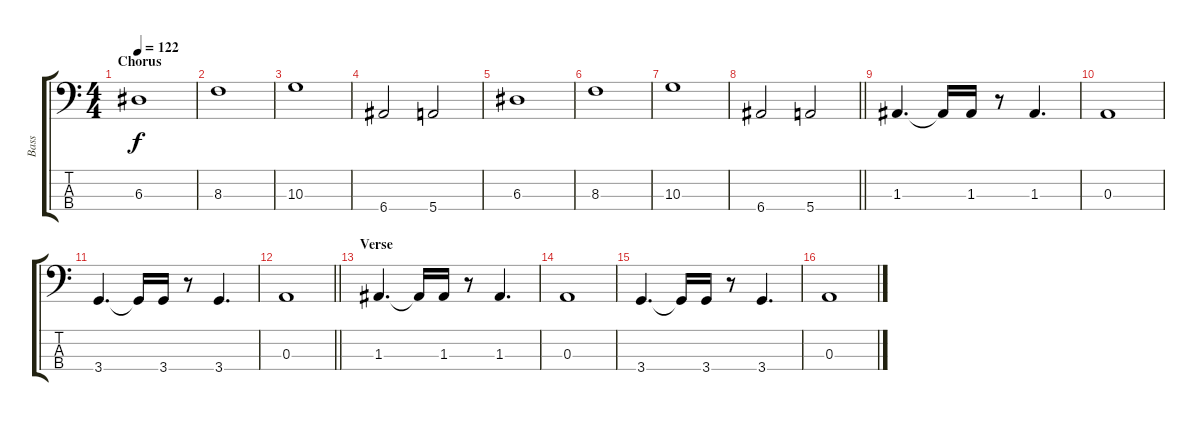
\track ("Bass" "Bass") {instrument electricbassfinger}
\staff {score tabs}
\tuning (G2 D2 A1 E1) {hide}
\ts (4 4)
\section ("" "Chorus")
\tempo 122
\clef f4
\ks c
6.3.1{dy f} |
8.3.1 |
10.3.1 |
6.4.2 5.4.2 |
6.3.1 |
8.3.1 |
10.3.1 |
\barLineRight lightlight
6.4.2 5.4.2 |
1.3.4{d} 1.3{t}.16 1.3.16 r.8 1.3.4{d} |
0.3.1 |
3.4.4{d} 3.4{t}.16 3.4.16 r.8 3.4.4{d} |
\barLineRight lightlight
0.3.1 |
\section ("" "Verse")
1.3.4{d} 1.3{t}.16 1.3.16 r.8 1.3.4{d} |
0.3.1 |
3.4.4{d} 3.4{t}.16 3.4.16 r.8 3.4.4{d} |
0.3.1
